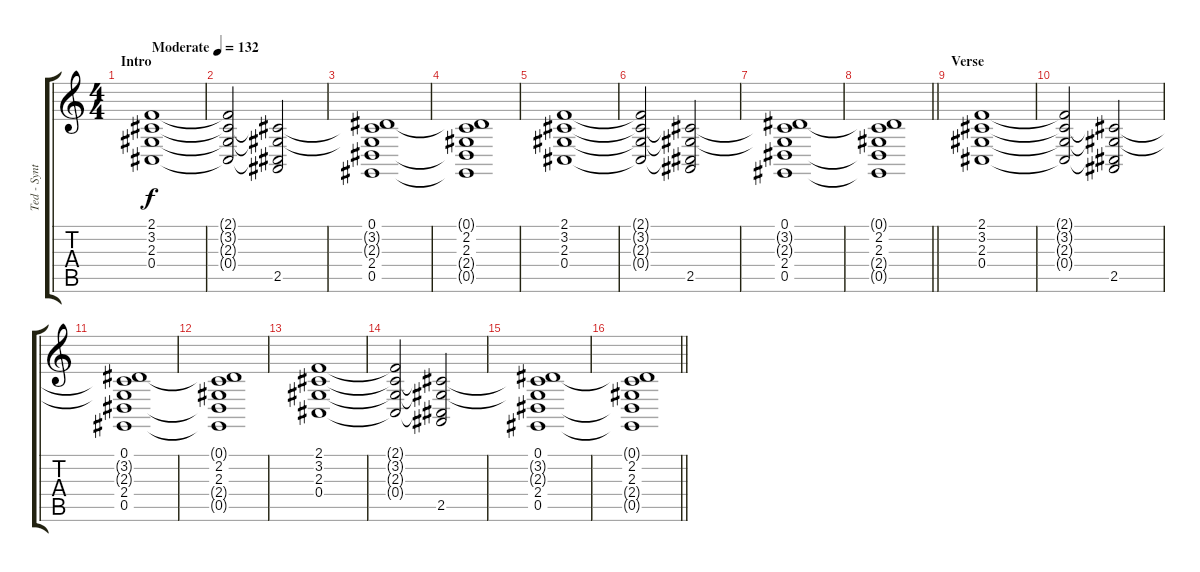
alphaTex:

\track ("Ted - Synth" "Ted - Synt") {instrument synthstrings2}
\staff {score tabs}
\tuning (Eb4 Bb3 Gb3 Db3 Ab2 Eb2) {hide}
\ts (4 4)
\section ("" "Intro")
\tempo (132 "Moderate")
\clef g2
\ks c
(2.1 3.2 2.3 0.4).1{dy f instrument synthstrings2} |
(2.1{t} 3.2{t} 2.3{t} 0.4{t}).2 (3.2{t} 2.3{t} 0.4{t} 2.5).2 |
(0.1 3.2{t} 2.3{t} 2.4 0.5).1 |
(0.1{t} 2.2 2.3 2.4{t} 0.5{t}).1 |
(2.1 3.2 2.3 0.4).1 |
(2.1{t} 3.2{t} 2.3{t} 0.4{t}).2 (3.2{t} 2.3{t} 0.4{t} 2.5).2 |
(0.1 3.2{t} 2.3{t} 2.4 0.5).1 |
\barLineRight lightlight
(0.1{t} 2.2 2.3 2.4{t} 0.5{t}).1 |
\section ("" "Verse")
(2.1 3.2 2.3 0.4).1 |
(2.1{t} 3.2{t} 2.3{t} 0.4{t}).2 (3.2{t} 2.3{t} 0.4{t} 2.5).2 |
(0.1 3.2{t} 2.3{t} 2.4 0.5).1 |
(0.1{t} 2.2 2.3 2.4{t} 0.5{t}).1 |
(2.1 3.2 2.3 0.4).1 |
(2.1{t} 3.2{t} 2.3{t} 0.4{t}).2 (3.2{t} 2.3{t} 0.4{t} 2.5).2 |
(0.1 3.2{t} 2.3{t} 2.4 0.5).1 |
\barLineRight lightlight
(0.1{t} 2.2 2.3 2.4{t} 0.5{t}).1
